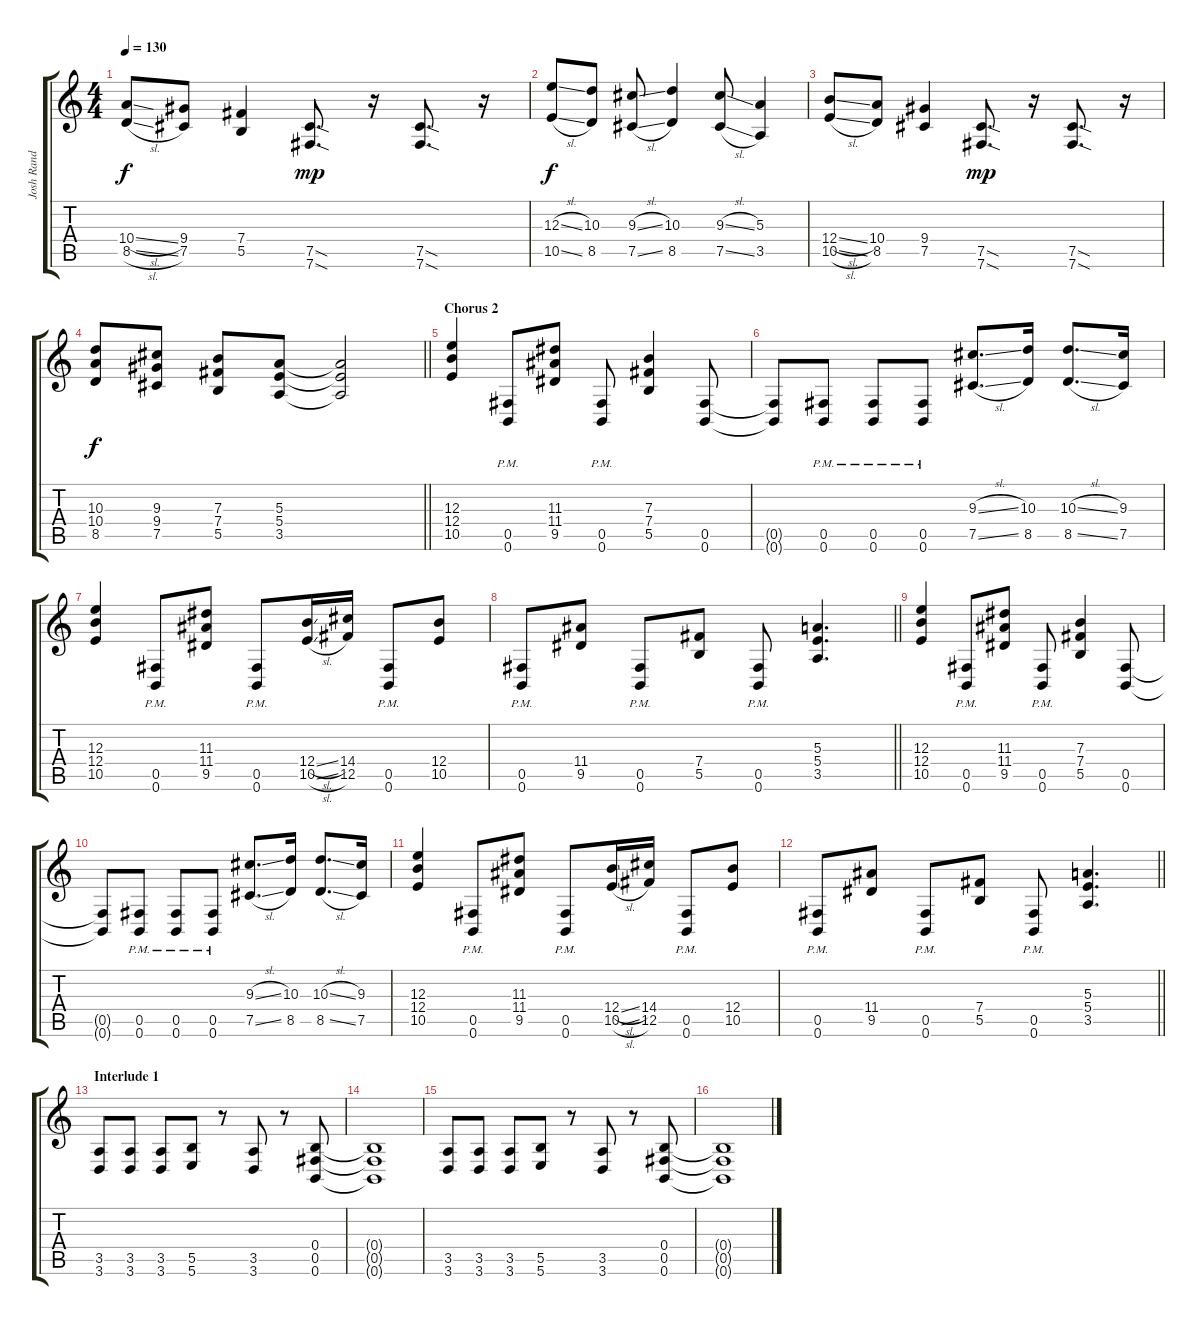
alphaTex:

\track ("Josh Rand" "Josh Rand") {instrument distortionguitar}
\staff {score tabs}
\tuning (Db4 Ab3 E3 B2 Gb2 B1) {hide}
\ts (4 4)
\tempo 130
\clef g2
\ks c
(10.4{sl} 8.5{sl}).8{dy f} (9.4 7.5).8 (7.4 5.5).4 (7.5{sod} 7.6{sod}).8{d dy mp} r.16 (7.5{sod} 7.6{sod}).8{d} r.16 |
(12.3{sl} 10.5{sl}).8{dy f} (10.3 8.5).8 (9.3{sl} 7.5{sl}).8 (10.3 8.5).4 (9.3{sl} 7.5{sl}).8 (5.3 3.5).4 |
(12.4{sl} 10.5{sl}).8 (10.4 8.5).8 (9.4 7.5).4 (7.5{sod} 7.6{sod}).8{d dy mp} r.16 (7.5{sod} 7.6{sod}).8{d} r.16 |
\barLineRight lightlight
(10.3 10.4 8.5).8{dy f} (9.3 9.4 7.5).8 (7.3 7.4 5.5).8 (5.3 5.4 3.5).8 (5.3{t} 5.4{t} 3.5{t}).2 |
\section ("" "Chorus 2")
(12.3 12.4 10.5).4 (0.5{pm} 0.6{pm}).8 (11.3 11.4 9.5).8 (0.5{pm} 0.6{pm}).8 (7.3 7.4 5.5).4 (0.5 0.6).8 |
(0.5{t} 0.6{t}).8 (0.5{pm} 0.6{pm}).8 (0.5{pm} 0.6{pm}).8 (0.5{pm} 0.6{pm}).8 (9.3{sl} 7.5{sl}).8{d} (10.3 8.5).16 (10.3{sl} 8.5{sl}).8{d} (9.3 7.5).16 |
(12.3 12.4 10.5).4 (0.5{pm} 0.6{pm}).8 (11.3 11.4 9.5).8 (0.5{pm} 0.6{pm}).8 (12.4{sl} 10.5{sl}).16 (14.4 12.5).16 (0.5{pm} 0.6{pm}).8 (12.4 10.5).8 |
\barLineRight lightlight
(0.5{pm} 0.6{pm}).8 (11.4 9.5).8 (0.5{pm} 0.6{pm}).8 (7.4 5.5).8 (0.5{pm} 0.6{pm}).8 (5.3 5.4 3.5).4{d} |
(12.3 12.4 10.5).4 (0.5{pm} 0.6{pm}).8 (11.3 11.4 9.5).8 (0.5{pm} 0.6{pm}).8 (7.3 7.4 5.5).4 (0.5 0.6).8 |
(0.5{t} 0.6{t}).8 (0.5{pm} 0.6{pm}).8 (0.5{pm} 0.6{pm}).8 (0.5{pm} 0.6{pm}).8 (9.3{sl} 7.5{sl}).8{d} (10.3 8.5).16 (10.3{sl} 8.5{sl}).8{d} (9.3 7.5).16 |
(12.3 12.4 10.5).4 (0.5{pm} 0.6{pm}).8 (11.3 11.4 9.5).8 (0.5{pm} 0.6{pm}).8 (12.4{sl} 10.5{sl}).16 (14.4 12.5).16 (0.5{pm} 0.6{pm}).8 (12.4 10.5).8 |
\barLineRight lightlight
(0.5{pm} 0.6{pm}).8 (11.4 9.5).8 (0.5{pm} 0.6{pm}).8 (7.4 5.5).8 (0.5{pm} 0.6{pm}).8 (5.3 5.4 3.5).4{d} |
\section ("" "Interlude 1")
(3.5 3.6).8 (3.5 3.6).8 (3.5 3.6).8 (5.5 5.6).8 r.8 (3.5 3.6).8 r.8 (0.4 0.5 0.6).8 |
(0.4{t} 0.5{t} 0.6{t}).1 |
(3.5 3.6).8 (3.5 3.6).8 (3.5 3.6).8 (5.5 5.6).8 r.8 (3.5 3.6).8 r.8 (0.4 0.5 0.6).8 |
(0.4{t} 0.5{t} 0.6{t}).1
